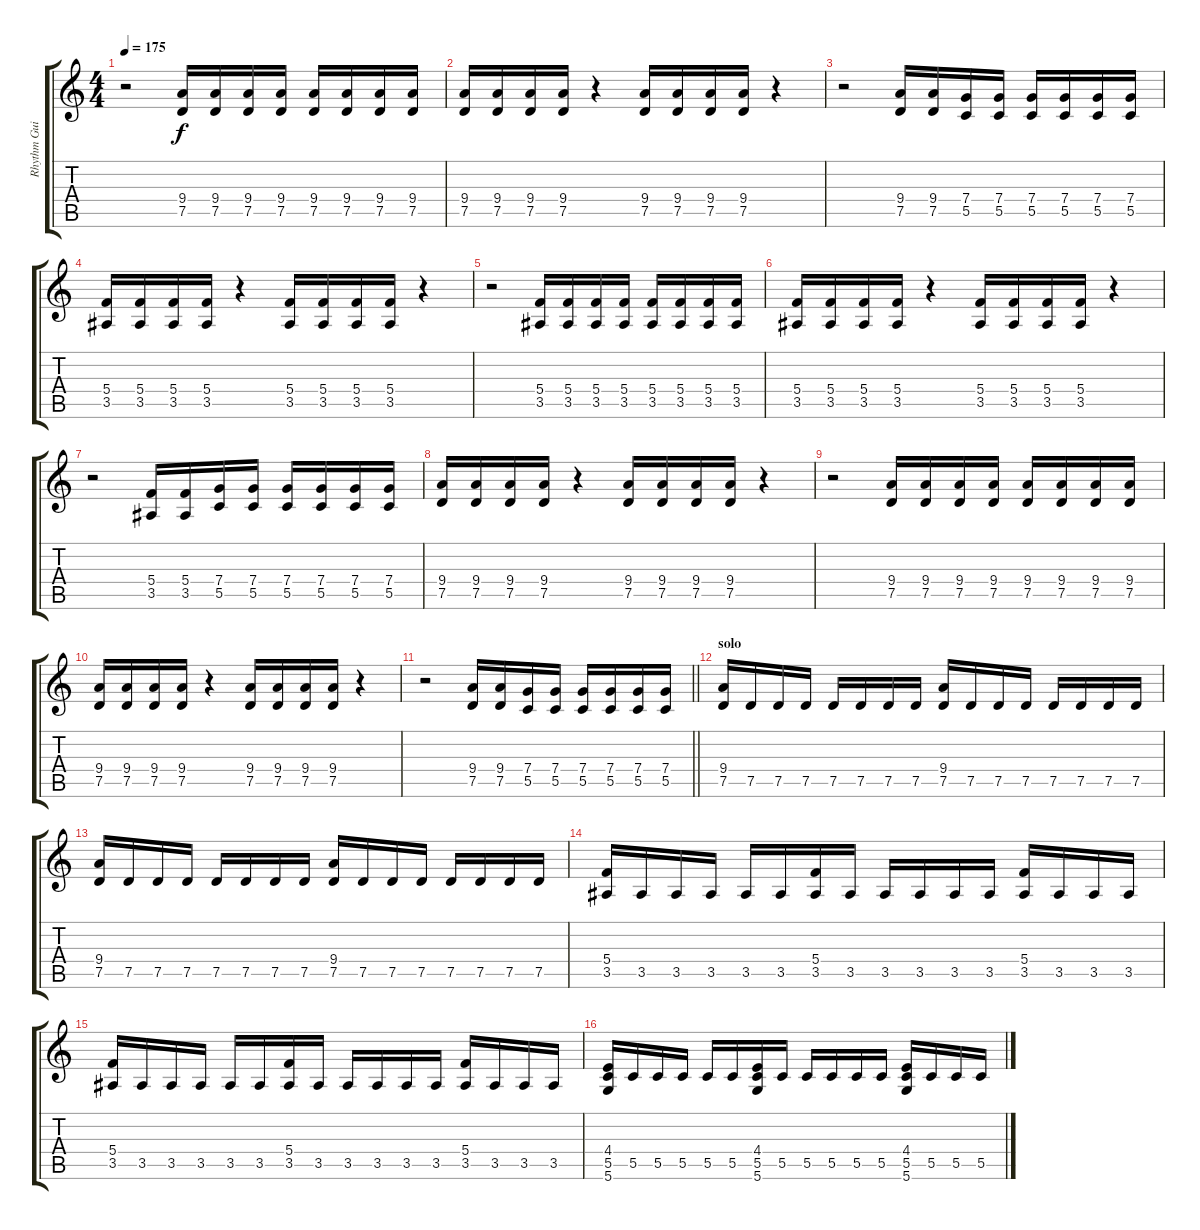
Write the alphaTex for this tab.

\track ("Rhythm Guitar 1" "Rhythm Gui") {instrument overdrivenguitar}
\staff {score tabs}
\tuning (D4 A3 F3 C3 G2 D2) {hide}
\ts (4 4)
\tempo 175
\clef g2
\ks c
r.2{dy f} (9.4 7.5).16 (9.4 7.5).16 (9.4 7.5).16 (9.4 7.5).16 (9.4 7.5).16 (9.4 7.5).16 (9.4 7.5).16 (9.4 7.5).16 |
(9.4 7.5).16 (9.4 7.5).16 (9.4 7.5).16 (9.4 7.5).16 r.4 (9.4 7.5).16 (9.4 7.5).16 (9.4 7.5).16 (9.4 7.5).16 r.4 |
r.2 (9.4 7.5).16 (9.4 7.5).16 (7.4 5.5).16 (7.4 5.5).16 (7.4 5.5).16 (7.4 5.5).16 (7.4 5.5).16 (7.4 5.5).16 |
(5.4 3.5).16 (5.4 3.5).16 (5.4 3.5).16 (5.4 3.5).16 r.4 (5.4 3.5).16 (5.4 3.5).16 (5.4 3.5).16 (5.4 3.5).16 r.4 |
r.2 (5.4 3.5).16 (5.4 3.5).16 (5.4 3.5).16 (5.4 3.5).16 (5.4 3.5).16 (5.4 3.5).16 (5.4 3.5).16 (5.4 3.5).16 |
(5.4 3.5).16 (5.4 3.5).16 (5.4 3.5).16 (5.4 3.5).16 r.4 (5.4 3.5).16 (5.4 3.5).16 (5.4 3.5).16 (5.4 3.5).16 r.4 |
r.2 (5.4 3.5).16 (5.4 3.5).16 (7.4 5.5).16 (7.4 5.5).16 (7.4 5.5).16 (7.4 5.5).16 (7.4 5.5).16 (7.4 5.5).16 |
(9.4 7.5).16 (9.4 7.5).16 (9.4 7.5).16 (9.4 7.5).16 r.4 (9.4 7.5).16 (9.4 7.5).16 (9.4 7.5).16 (9.4 7.5).16 r.4 |
r.2 (9.4 7.5).16 (9.4 7.5).16 (9.4 7.5).16 (9.4 7.5).16 (9.4 7.5).16 (9.4 7.5).16 (9.4 7.5).16 (9.4 7.5).16 |
(9.4 7.5).16 (9.4 7.5).16 (9.4 7.5).16 (9.4 7.5).16 r.4 (9.4 7.5).16 (9.4 7.5).16 (9.4 7.5).16 (9.4 7.5).16 r.4 |
\barLineRight lightlight
r.2 (9.4 7.5).16 (9.4 7.5).16 (7.4 5.5).16 (7.4 5.5).16 (7.4 5.5).16 (7.4 5.5).16 (7.4 5.5).16 (7.4 5.5).16 |
\section ("" "solo")
(9.4 7.5).16 7.5.16 7.5.16 7.5.16 7.5.16 7.5.16 7.5.16 7.5.16 (9.4 7.5).16 7.5.16 7.5.16 7.5.16 7.5.16 7.5.16 7.5.16 7.5.16 |
(9.4 7.5).16 7.5.16 7.5.16 7.5.16 7.5.16 7.5.16 7.5.16 7.5.16 (9.4 7.5).16 7.5.16 7.5.16 7.5.16 7.5.16 7.5.16 7.5.16 7.5.16 |
(5.4 3.5).16 3.5.16 3.5.16 3.5.16 3.5.16 3.5.16 (5.4 3.5).16 3.5.16 3.5.16 3.5.16 3.5.16 3.5.16 (5.4 3.5).16 3.5.16 3.5.16 3.5.16 |
(5.4 3.5).16 3.5.16 3.5.16 3.5.16 3.5.16 3.5.16 (5.4 3.5).16 3.5.16 3.5.16 3.5.16 3.5.16 3.5.16 (5.4 3.5).16 3.5.16 3.5.16 3.5.16 |
(4.4 5.5 5.6).16 5.5.16 5.5.16 5.5.16 5.5.16 5.5.16 (4.4 5.5 5.6).16 5.5.16 5.5.16 5.5.16 5.5.16 5.5.16 (4.4 5.5 5.6).16 5.5.16 5.5.16 5.5.16
